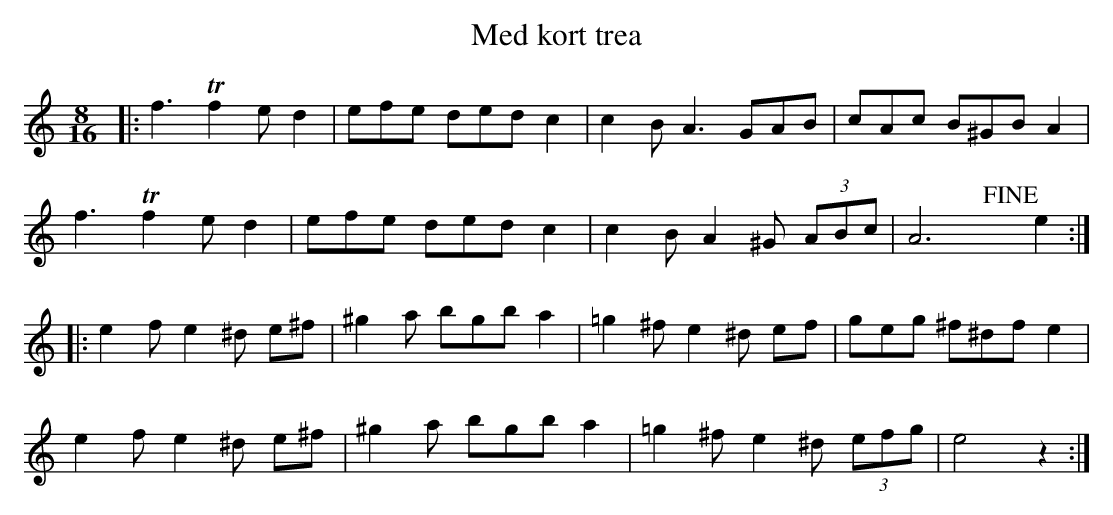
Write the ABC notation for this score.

X:1
T:Med kort trea
M:8/16
L:1/8
K:Am
|: f3 !trill!f2e d2 | efe ded c2 | c2B A3 GAB | cAc B^GB A2 |
f3 !trill!f2e d2 | efe ded c2 | c2B A2^G (3ABc | A6 +fine+ y y e2 :|
|: e2f e2^d e^f | ^g2a bgb a2 | =g2^f e2^d ef | geg ^f^df e2 |
e2f e2^d e^f | ^g2a bgb a2 | =g2^f e2^d (3efg | e4 z2 +DC+ :|
